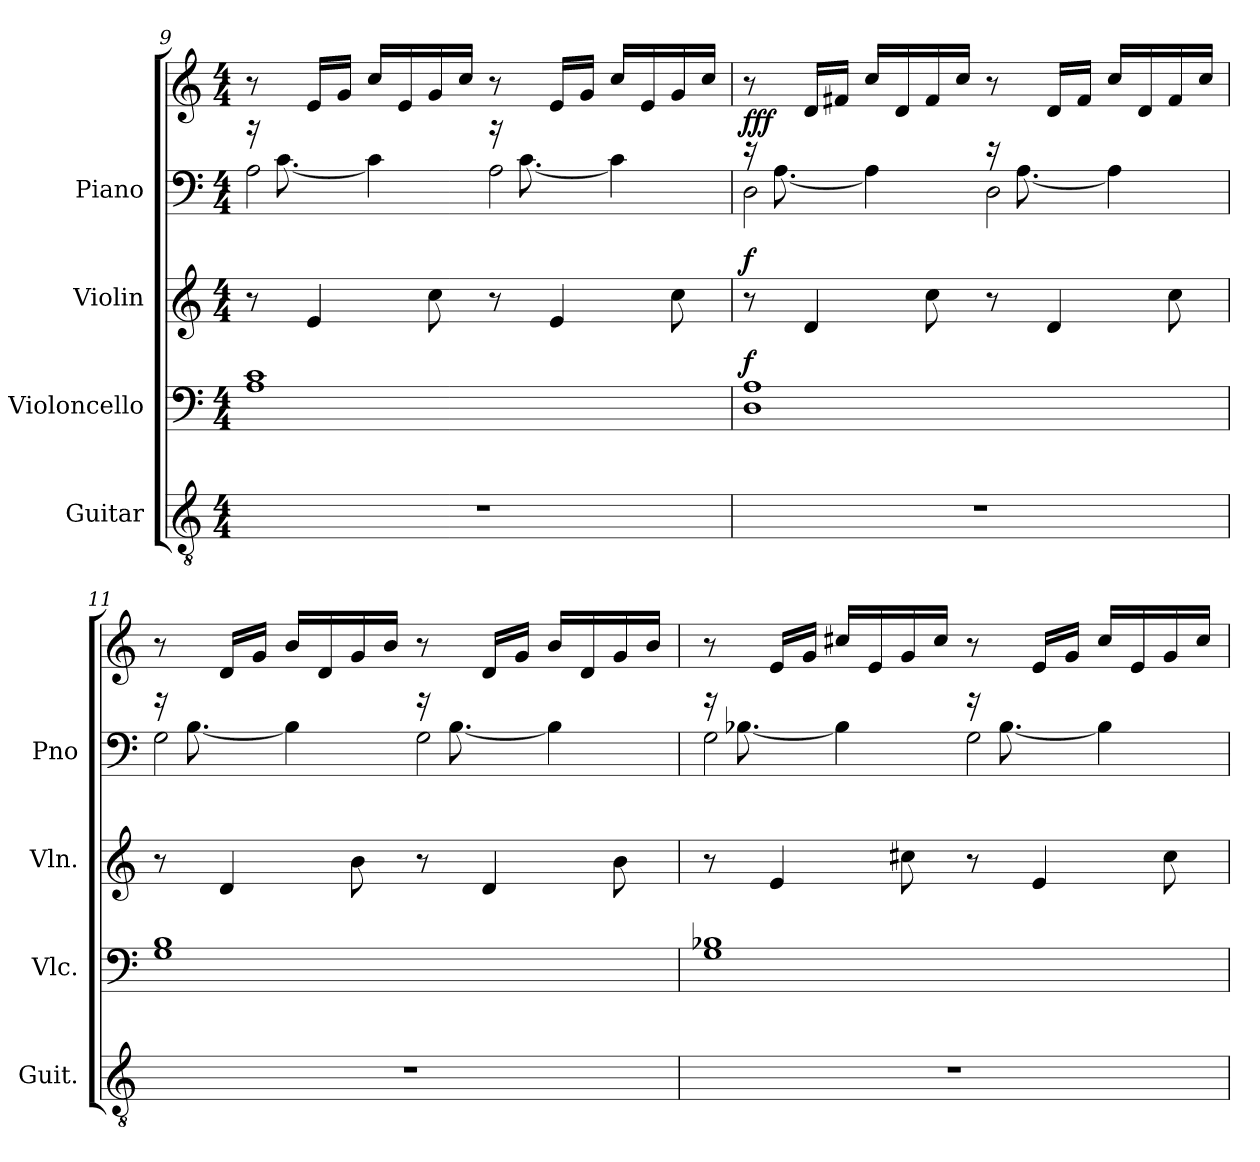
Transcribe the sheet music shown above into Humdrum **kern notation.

**kern	**kern	**dynam	**kern	**dynam	**kern	**kern	**dynam
*part4	*part3	*part3	*part2	*part2	*part1	*part1	*part1
*staff5	*staff4	*staff4	*staff3	*staff3	*staff2	*staff1	*staff1/2
*I"Guitar	*I"Violoncello	*	*I"Violin	*	*I"Piano	*	*
*I'Guit.	*I'Vlc.	*	*I'Vln.	*	*I'Pno	*	*
*clefGv2	*clefF4	*	*clefG2	*	*clefF4	*clefG2	*
*k[]	*k[]	*	*k[]	*	*k[]	*k[]	*
*C:	*C:	*	*C:	*	*C:	*C:	*
*M4/4	*M4/4	*	*M4/4	*	*M4/4	*M4/4	*
=9	=9	=9	=9	=9	=9	=9	=9
*	*	*	*	*	*^	*	*
1r	1A 1c	.	8r	.	2A\	16rb	8r	.
.	.	.	.	.	.	[8.c\	.	.
.	.	.	4e/	.	.	.	16e/LL	.
.	.	.	.	.	.	.	16g/JJ	.
.	.	.	.	.	.	4c\]	16cc/LL	.
.	.	.	.	.	.	.	16e/	.
.	.	.	8cc\	.	.	.	16g/	.
.	.	.	.	.	.	.	16cc/JJ	.
.	.	.	8r	.	2A\	16rb	8r	.
.	.	.	.	.	.	[8.c\	.	.
.	.	.	4e/	.	.	.	16e/LL	.
.	.	.	.	.	.	.	16g/JJ	.
.	.	.	.	.	.	4c\]	16cc/LL	.
.	.	.	.	.	.	.	16e/	.
.	.	.	8cc\	.	.	.	16g/	.
.	.	.	.	.	.	.	16cc/JJ	.
!!LO:LB:g=z
=10	=10	=10	=10	=10	=10	=10	=10	=10
!	!	!LO:DY:a	!	!LO:DY:a	!	!	!	!LO:DY:b
1r	1D 1A	f	8r	f	2D\	16re	8r	fff
.	.	.	.	.	.	[8.A\	.	.
.	.	.	4d/	.	.	.	16d/LL	.
.	.	.	.	.	.	.	16f#X/JJ	.
.	.	.	.	.	.	4A\]	16cc/LL	.
.	.	.	.	.	.	.	16d/	.
.	.	.	8cc\	.	.	.	16f#/	.
.	.	.	.	.	.	.	16cc/JJ	.
.	.	.	8r	.	2D\	16re	8r	.
.	.	.	.	.	.	[8.A\	.	.
.	.	.	4d/	.	.	.	16d/LL	.
.	.	.	.	.	.	.	16f#/JJ	.
.	.	.	.	.	.	4A\]	16cc/LL	.
.	.	.	.	.	.	.	16d/	.
.	.	.	8cc\	.	.	.	16f#/	.
.	.	.	.	.	.	.	16cc/JJ	.
=11	=11	=11	=11	=11	=11	=11	=11	=11
1r	1G 1B	.	8r	.	2G\	16rg	8r	.
.	.	.	.	.	.	[8.B\	.	.
.	.	.	4d/	.	.	.	16d/LL	.
.	.	.	.	.	.	.	16g/JJ	.
.	.	.	.	.	.	4B\]	16b/LL	.
.	.	.	.	.	.	.	16d/	.
.	.	.	8b\	.	.	.	16g/	.
.	.	.	.	.	.	.	16b/JJ	.
.	.	.	8r	.	2G\	16rg	8r	.
.	.	.	.	.	.	[8.B\	.	.
.	.	.	4d/	.	.	.	16d/LL	.
.	.	.	.	.	.	.	16g/JJ	.
.	.	.	.	.	.	4B\]	16b/LL	.
.	.	.	.	.	.	.	16d/	.
.	.	.	8b\	.	.	.	16g/	.
.	.	.	.	.	.	.	16b/JJ	.
=12	=12	=12	=12	=12	=12	=12	=12	=12
1r	1G 1B-X	.	8r	.	2G\	16rg	8r	.
.	.	.	.	.	.	[8.B-X\	.	.
.	.	.	4e/	.	.	.	16e/LL	.
.	.	.	.	.	.	.	16g/JJ	.
.	.	.	.	.	.	4B-\]	16cc#X/LL	.
.	.	.	.	.	.	.	16e/	.
.	.	.	8cc#X\	.	.	.	16g/	.
.	.	.	.	.	.	.	16cc#/JJ	.
.	.	.	8r	.	2G\	16rg	8r	.
.	.	.	.	.	.	[8.B-\	.	.
.	.	.	4e/	.	.	.	16e/LL	.
.	.	.	.	.	.	.	16g/JJ	.
.	.	.	.	.	.	4B-\]	16cc#/LL	.
.	.	.	.	.	.	.	16e/	.
.	.	.	8cc#\	.	.	.	16g/	.
.	.	.	.	.	.	.	16cc#/JJ	.
*	*	*	*	*	*v	*v	*	*
=	=	=	=	=	=	=	=
*-	*-	*-	*-	*-	*-	*-	*-
